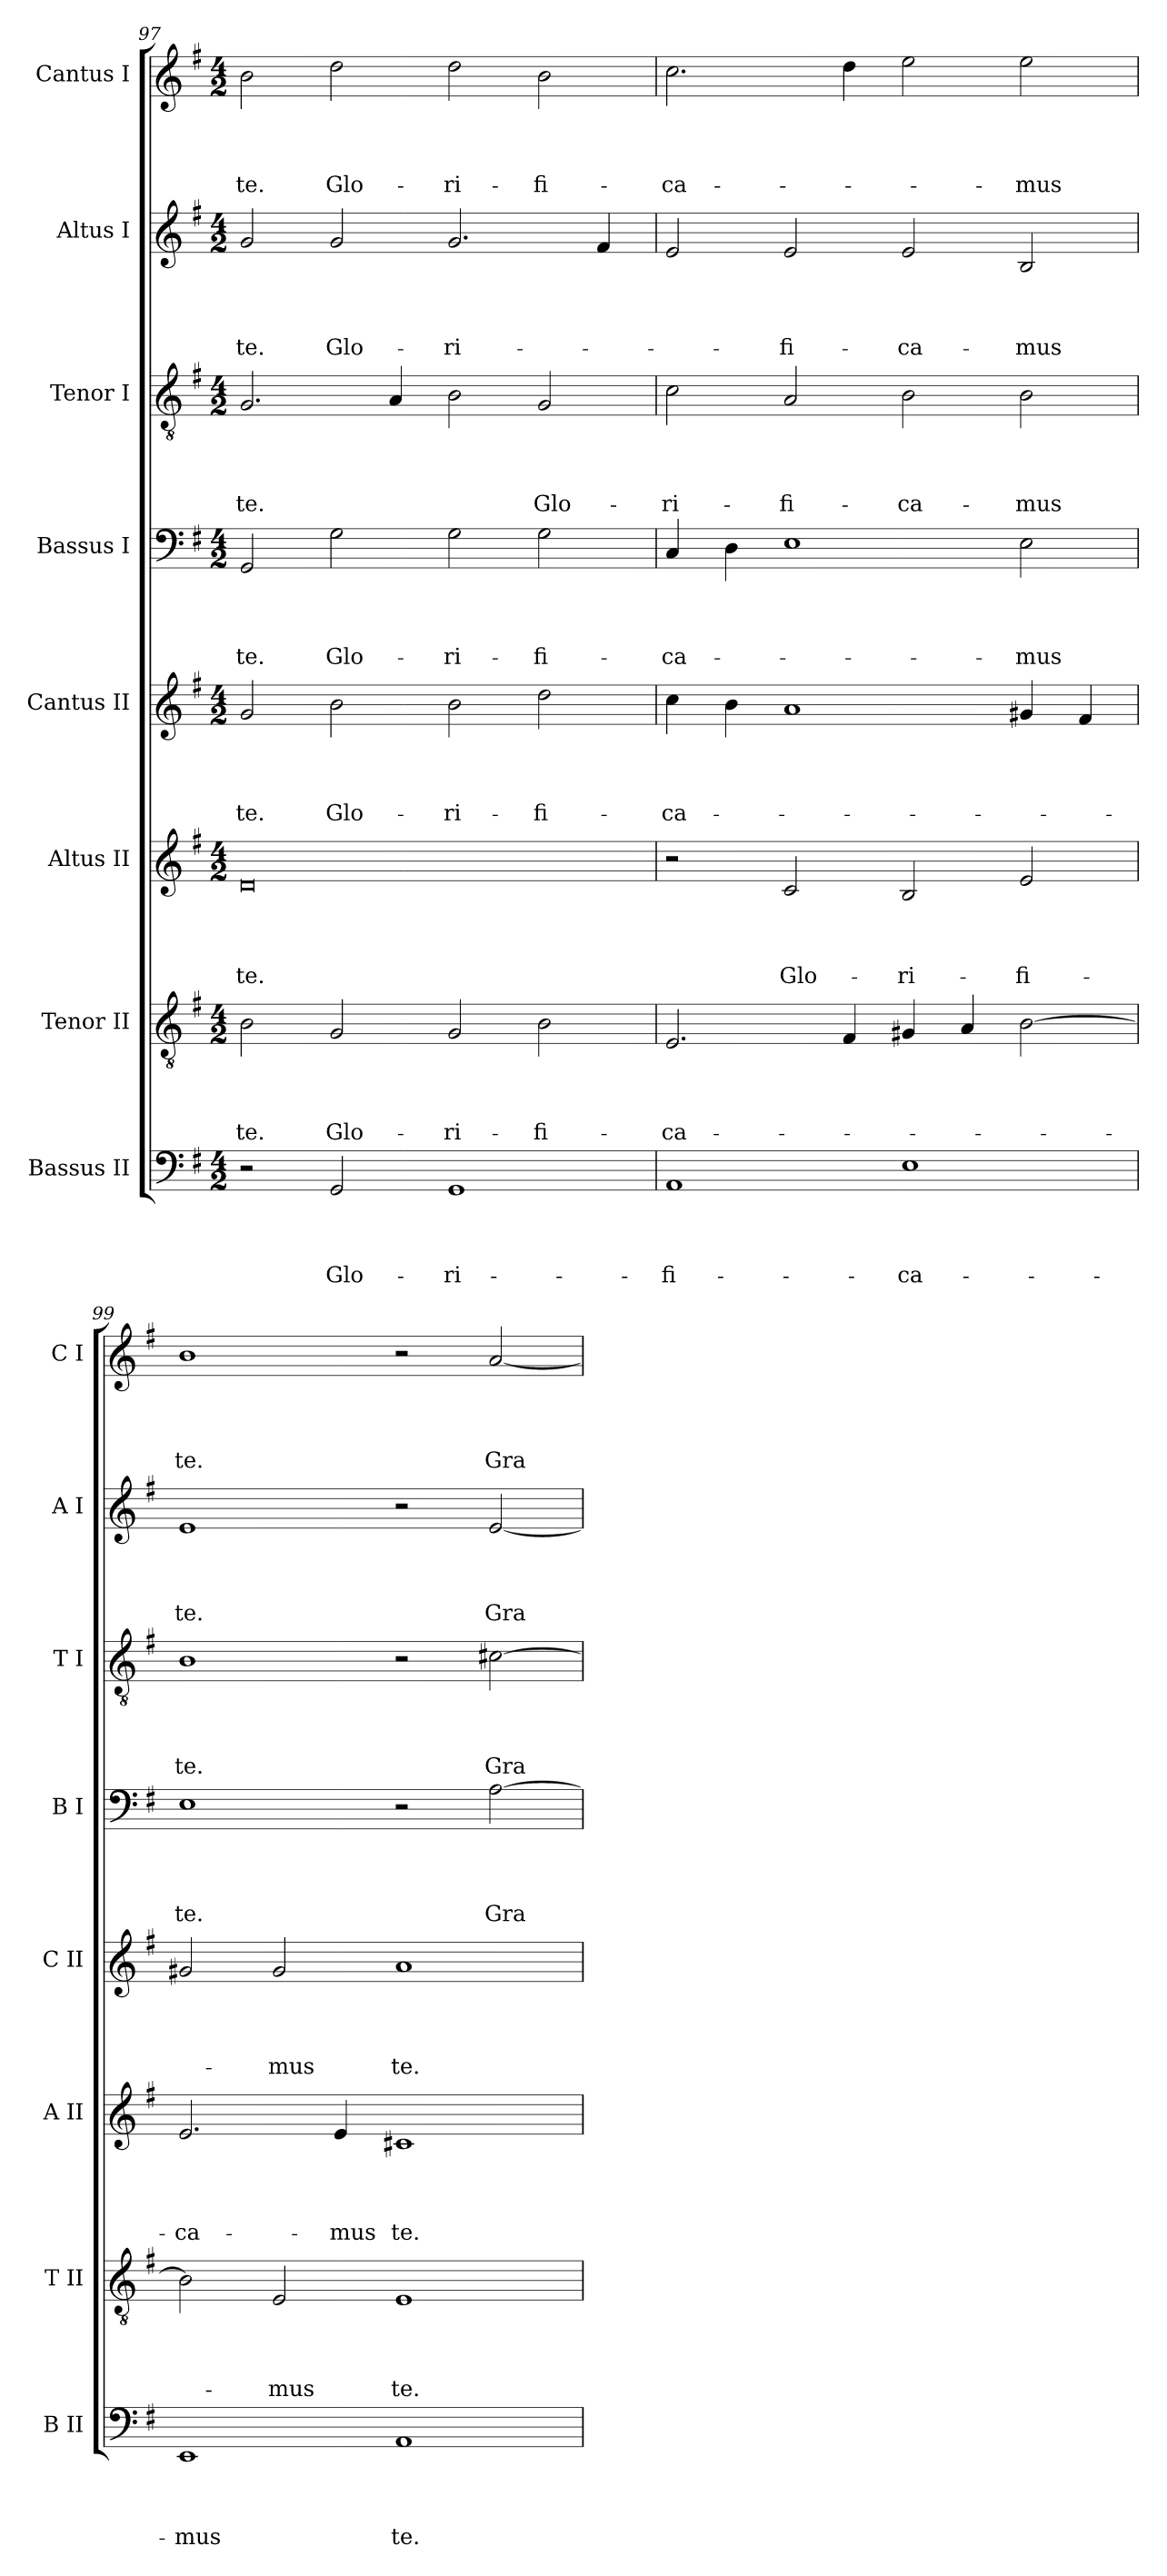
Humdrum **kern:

**kern	**text	**text	**text	**text	**kern	**text	**text	**text	**text	**kern	**text	**text	**text	**text	**kern	**text	**text	**text	**text	**kern	**text	**text	**text	**text	**kern	**text	**text	**text	**text	**kern	**text	**text	**text	**text	**kern	**text	**text	**text	**text
*part8	*part8	*part8	*part8	*part8	*part7	*part7	*part7	*part7	*part7	*part6	*part6	*part6	*part6	*part6	*part5	*part5	*part5	*part5	*part5	*part4	*part4	*part4	*part4	*part4	*part3	*part3	*part3	*part3	*part3	*part2	*part2	*part2	*part2	*part2	*part1	*part1	*part1	*part1	*part1
*staff8	*staff8	*staff8	*staff8	*staff8	*staff7	*staff7	*staff7	*staff7	*staff7	*staff6	*staff6	*staff6	*staff6	*staff6	*staff5	*staff5	*staff5	*staff5	*staff5	*staff4	*staff4	*staff4	*staff4	*staff4	*staff3	*staff3	*staff3	*staff3	*staff3	*staff2	*staff2	*staff2	*staff2	*staff2	*staff1	*staff1	*staff1	*staff1	*staff1
*I"Bassus II	*	*	*	*	*I"Tenor II	*	*	*	*	*I"Altus II	*	*	*	*	*I"Cantus II	*	*	*	*	*I"Bassus I	*	*	*	*	*I"Tenor I	*	*	*	*	*I"Altus I	*	*	*	*	*I"Cantus I	*	*	*	*
*I'B II	*	*	*	*	*I'T II	*	*	*	*	*I'A II	*	*	*	*	*I'C II	*	*	*	*	*I'B I	*	*	*	*	*I'T I	*	*	*	*	*I'A I	*	*	*	*	*I'C I	*	*	*	*
*clefF4	*	*	*	*	*clefGv2	*	*	*	*	*clefG2	*	*	*	*	*clefG2	*	*	*	*	*clefF4	*	*	*	*	*clefGv2	*	*	*	*	*clefG2	*	*	*	*	*clefG2	*	*	*	*
*k[f#]	*	*	*	*	*k[f#]	*	*	*	*	*k[f#]	*	*	*	*	*k[f#]	*	*	*	*	*k[f#]	*	*	*	*	*k[f#]	*	*	*	*	*k[f#]	*	*	*	*	*k[f#]	*	*	*	*
*G:	*	*	*	*	*G:	*	*	*	*	*G:	*	*	*	*	*G:	*	*	*	*	*G:	*	*	*	*	*G:	*	*	*	*	*G:	*	*	*	*	*G:	*	*	*	*
*M4/2	*	*	*	*	*M4/2	*	*	*	*	*M4/2	*	*	*	*	*M4/2	*	*	*	*	*M4/2	*	*	*	*	*M4/2	*	*	*	*	*M4/2	*	*	*	*	*M4/2	*	*	*	*
=97	=97	=97	=97	=97	=97	=97	=97	=97	=97	=97	=97	=97	=97	=97	=97	=97	=97	=97	=97	=97	=97	=97	=97	=97	=97	=97	=97	=97	=97	=97	=97	=97	=97	=97	=97	=97	=97	=97	=97
!	!	!	!	!	!	!	!	!	!LO:LY:b	!	!	!	!	!	!	!	!	!	!	!	!	!	!	!	!	!	!	!	!	!	!	!	!	!	!	!	!	!	!
!	!	!	!	!	!	!	!	!	!	!	!	!	!	!LO:LY:b	!	!	!	!	!	!	!	!	!	!	!	!	!	!	!	!	!	!	!	!	!	!	!	!	!
!	!	!	!	!	!	!	!	!	!	!	!	!	!	!	!	!	!	!	!LO:LY:b	!	!	!	!	!	!	!	!	!	!	!	!	!	!	!	!	!	!	!	!
!	!	!	!	!	!	!	!	!	!	!	!	!	!	!	!	!	!	!	!	!	!	!	!	!LO:LY:b	!	!	!	!	!	!	!	!	!	!	!	!	!	!	!
!	!	!	!	!	!	!	!	!	!	!	!	!	!	!	!	!	!	!	!	!	!	!	!	!	!	!	!	!	!LO:LY:b	!	!	!	!	!	!	!	!	!	!
!	!	!	!	!	!	!	!	!	!	!	!	!	!	!	!	!	!	!	!	!	!	!	!	!	!	!	!	!	!	!	!	!	!	!LO:LY:b	!	!	!	!	!
!	!	!	!	!	!	!	!	!	!	!	!	!	!	!	!	!	!	!	!	!	!	!	!	!	!	!	!	!	!	!	!	!	!	!	!	!	!	!	!LO:LY:b
2r	.	.	.	.	2B\	.	.	.	te.	0d	.	.	.	te.	2g/	.	.	.	te.	2GG/	.	.	.	te.	2.G/	.	.	.	te.	2g/	.	.	.	te.	2b\	.	.	.	te.
!	!	!	!	!LO:LY:b	!	!	!	!	!	!	!	!	!	!	!	!	!	!	!	!	!	!	!	!	!	!	!	!	!	!	!	!	!	!	!	!	!	!	!
!	!	!	!	!	!	!	!	!	!LO:LY:b	!	!	!	!	!	!	!	!	!	!	!	!	!	!	!	!	!	!	!	!	!	!	!	!	!	!	!	!	!	!
!	!	!	!	!	!	!	!	!	!	!	!	!	!	!	!	!	!	!	!LO:LY:b	!	!	!	!	!	!	!	!	!	!	!	!	!	!	!	!	!	!	!	!
!	!	!	!	!	!	!	!	!	!	!	!	!	!	!	!	!	!	!	!	!	!	!	!	!LO:LY:b	!	!	!	!	!	!	!	!	!	!	!	!	!	!	!
!	!	!	!	!	!	!	!	!	!	!	!	!	!	!	!	!	!	!	!	!	!	!	!	!	!	!	!	!	!	!	!	!	!	!LO:LY:b	!	!	!	!	!
!	!	!	!	!	!	!	!	!	!	!	!	!	!	!	!	!	!	!	!	!	!	!	!	!	!	!	!	!	!	!	!	!	!	!	!	!	!	!	!LO:LY:b
2GG/	.	.	.	Glo-	2G/	.	.	.	Glo-	.	.	.	.	.	2b\	.	.	.	Glo-	2G\	.	.	.	Glo-	.	.	.	.	.	2g/	.	.	.	Glo-	2dd\	.	.	.	Glo-
.	.	.	.	.	.	.	.	.	.	.	.	.	.	.	.	.	.	.	.	.	.	.	.	.	4A/	.	.	.	.	.	.	.	.	.	.	.	.	.	.
!	!	!	!	!LO:LY:b	!	!	!	!	!	!	!	!	!	!	!	!	!	!	!	!	!	!	!	!	!	!	!	!	!	!	!	!	!	!	!	!	!	!	!
!	!	!	!	!	!	!	!	!	!LO:LY:b	!	!	!	!	!	!	!	!	!	!	!	!	!	!	!	!	!	!	!	!	!	!	!	!	!	!	!	!	!	!
!	!	!	!	!	!	!	!	!	!	!	!	!	!	!	!	!	!	!	!LO:LY:b	!	!	!	!	!	!	!	!	!	!	!	!	!	!	!	!	!	!	!	!
!	!	!	!	!	!	!	!	!	!	!	!	!	!	!	!	!	!	!	!	!	!	!	!	!LO:LY:b	!	!	!	!	!	!	!	!	!	!	!	!	!	!	!
!	!	!	!	!	!	!	!	!	!	!	!	!	!	!	!	!	!	!	!	!	!	!	!	!	!	!	!	!	!	!	!	!	!	!LO:LY:b	!	!	!	!	!
!	!	!	!	!	!	!	!	!	!	!	!	!	!	!	!	!	!	!	!	!	!	!	!	!	!	!	!	!	!	!	!	!	!	!	!	!	!	!	!LO:LY:b
1GG	.	.	.	-ri-	2G/	.	.	.	-ri-	.	.	.	.	.	2b\	.	.	.	-ri-	2G\	.	.	.	-ri-	2B\	.	.	.	.	2.g/	.	.	.	-ri-	2dd\	.	.	.	-ri-
!	!	!	!	!	!	!	!	!	!LO:LY:b	!	!	!	!	!	!	!	!	!	!	!	!	!	!	!	!	!	!	!	!	!	!	!	!	!	!	!	!	!	!
!	!	!	!	!	!	!	!	!	!	!	!	!	!	!	!	!	!	!	!LO:LY:b	!	!	!	!	!	!	!	!	!	!	!	!	!	!	!	!	!	!	!	!
!	!	!	!	!	!	!	!	!	!	!	!	!	!	!	!	!	!	!	!	!	!	!	!	!LO:LY:b	!	!	!	!	!	!	!	!	!	!	!	!	!	!	!
!	!	!	!	!	!	!	!	!	!	!	!	!	!	!	!	!	!	!	!	!	!	!	!	!	!	!	!	!	!LO:LY:b	!	!	!	!	!	!	!	!	!	!
!	!	!	!	!	!	!	!	!	!	!	!	!	!	!	!	!	!	!	!	!	!	!	!	!	!	!	!	!	!	!	!	!	!	!	!	!	!	!	!LO:LY:b
.	.	.	.	.	2B\	.	.	.	-fi-	.	.	.	.	.	2dd\	.	.	.	-fi-	2G\	.	.	.	-fi-	2G/	.	.	.	Glo-	.	.	.	.	.	2b\	.	.	.	-fi-
.	.	.	.	.	.	.	.	.	.	.	.	.	.	.	.	.	.	.	.	.	.	.	.	.	.	.	.	.	.	4f#/	.	.	.	.	.	.	.	.	.
!!LO:LB:g=z
=98	=98	=98	=98	=98	=98	=98	=98	=98	=98	=98	=98	=98	=98	=98	=98	=98	=98	=98	=98	=98	=98	=98	=98	=98	=98	=98	=98	=98	=98	=98	=98	=98	=98	=98	=98	=98	=98	=98	=98
!	!	!	!	!LO:LY:b	!	!	!	!	!	!	!	!	!	!	!	!	!	!	!	!	!	!	!	!	!	!	!	!	!	!	!	!	!	!	!	!	!	!	!
!	!	!	!	!	!	!	!	!	!LO:LY:b	!	!	!	!	!	!	!	!	!	!	!	!	!	!	!	!	!	!	!	!	!	!	!	!	!	!	!	!	!	!
!	!	!	!	!	!	!	!	!	!	!	!	!	!	!	!	!	!	!	!LO:LY:b	!	!	!	!	!	!	!	!	!	!	!	!	!	!	!	!	!	!	!	!
!	!	!	!	!	!	!	!	!	!	!	!	!	!	!	!	!	!	!	!	!	!	!	!	!LO:LY:b	!	!	!	!	!	!	!	!	!	!	!	!	!	!	!
!	!	!	!	!	!	!	!	!	!	!	!	!	!	!	!	!	!	!	!	!	!	!	!	!	!	!	!	!	!LO:LY:b	!	!	!	!	!	!	!	!	!	!
!	!	!	!	!	!	!	!	!	!	!	!	!	!	!	!	!	!	!	!	!	!	!	!	!	!	!	!	!	!	!	!	!	!	!	!	!	!	!	!LO:LY:b
1AA	.	.	.	-fi-	2.E/	.	.	.	-ca-	2r	.	.	.	.	4cc\	.	.	.	-ca-	4C/	.	.	.	-ca-	2c\	.	.	.	-ri-	2e/	.	.	.	.	2.cc\	.	.	.	-ca-
.	.	.	.	.	.	.	.	.	.	.	.	.	.	.	4b\	.	.	.	.	4D\	.	.	.	.	.	.	.	.	.	.	.	.	.	.	.	.	.	.	.
!	!	!	!	!	!	!	!	!	!	!	!	!	!	!LO:LY:b	!	!	!	!	!	!	!	!	!	!	!	!	!	!	!	!	!	!	!	!	!	!	!	!	!
!	!	!	!	!	!	!	!	!	!	!	!	!	!	!	!	!	!	!	!	!	!	!	!	!	!	!	!	!	!LO:LY:b	!	!	!	!	!	!	!	!	!	!
!	!	!	!	!	!	!	!	!	!	!	!	!	!	!	!	!	!	!	!	!	!	!	!	!	!	!	!	!	!	!	!	!	!	!LO:LY:b	!	!	!	!	!
.	.	.	.	.	.	.	.	.	.	2c/	.	.	.	Glo-	1a	.	.	.	.	1E	.	.	.	.	2A/	.	.	.	-fi-	2e/	.	.	.	-fi-	.	.	.	.	.
.	.	.	.	.	4F#/	.	.	.	.	.	.	.	.	.	.	.	.	.	.	.	.	.	.	.	.	.	.	.	.	.	.	.	.	.	4dd\	.	.	.	.
!	!	!	!	!LO:LY:b	!	!	!	!	!	!	!	!	!	!	!	!	!	!	!	!	!	!	!	!	!	!	!	!	!	!	!	!	!	!	!	!	!	!	!
!	!	!	!	!	!	!	!	!	!	!	!	!	!	!LO:LY:b	!	!	!	!	!	!	!	!	!	!	!	!	!	!	!	!	!	!	!	!	!	!	!	!	!
!	!	!	!	!	!	!	!	!	!	!	!	!	!	!	!	!	!	!	!	!	!	!	!	!	!	!	!	!	!LO:LY:b	!	!	!	!	!	!	!	!	!	!
!	!	!	!	!	!	!	!	!	!	!	!	!	!	!	!	!	!	!	!	!	!	!	!	!	!	!	!	!	!	!	!	!	!	!LO:LY:b	!	!	!	!	!
1E	.	.	.	-ca-	4G#X/	.	.	.	.	2B/	.	.	.	-ri-	.	.	.	.	.	.	.	.	.	.	2B\	.	.	.	-ca-	2e/	.	.	.	-ca-	2ee\	.	.	.	.
.	.	.	.	.	4A/	.	.	.	.	.	.	.	.	.	.	.	.	.	.	.	.	.	.	.	.	.	.	.	.	.	.	.	.	.	.	.	.	.	.
!	!	!	!	!	!	!	!	!	!	!	!	!	!	!LO:LY:b	!	!	!	!	!	!	!	!	!	!	!	!	!	!	!	!	!	!	!	!	!	!	!	!	!
!	!	!	!	!	!	!	!	!	!	!	!	!	!	!	!	!	!	!	!	!	!	!	!	!LO:LY:b	!	!	!	!	!	!	!	!	!	!	!	!	!	!	!
!	!	!	!	!	!	!	!	!	!	!	!	!	!	!	!	!	!	!	!	!	!	!	!	!	!	!	!	!	!LO:LY:b	!	!	!	!	!	!	!	!	!	!
!	!	!	!	!	!	!	!	!	!	!	!	!	!	!	!	!	!	!	!	!	!	!	!	!	!	!	!	!	!	!	!	!	!	!LO:LY:b	!	!	!	!	!
!	!	!	!	!	!	!	!	!	!	!	!	!	!	!	!	!	!	!	!	!	!	!	!	!	!	!	!	!	!	!	!	!	!	!	!	!	!	!	!LO:LY:b
.	.	.	.	.	[2B\	.	.	.	.	2e/	.	.	.	-fi-	4g#X/	.	.	.	.	2E\	.	.	.	-mus	2B\	.	.	.	-mus	2B/	.	.	.	-mus	2ee\	.	.	.	-mus
.	.	.	.	.	.	.	.	.	.	.	.	.	.	.	4f#/	.	.	.	.	.	.	.	.	.	.	.	.	.	.	.	.	.	.	.	.	.	.	.	.
=99	=99	=99	=99	=99	=99	=99	=99	=99	=99	=99	=99	=99	=99	=99	=99	=99	=99	=99	=99	=99	=99	=99	=99	=99	=99	=99	=99	=99	=99	=99	=99	=99	=99	=99	=99	=99	=99	=99	=99
!	!	!	!	!LO:LY:b	!	!	!	!	!	!	!	!	!	!	!	!	!	!	!	!	!	!	!	!	!	!	!	!	!	!	!	!	!	!	!	!	!	!	!
!	!	!	!	!	!	!	!	!	!	!	!	!	!	!LO:LY:b	!	!	!	!	!	!	!	!	!	!	!	!	!	!	!	!	!	!	!	!	!	!	!	!	!
!	!	!	!	!	!	!	!	!	!	!	!	!	!	!	!	!	!	!	!	!	!	!	!	!LO:LY:b	!	!	!	!	!	!	!	!	!	!	!	!	!	!	!
!	!	!	!	!	!	!	!	!	!	!	!	!	!	!	!	!	!	!	!	!	!	!	!	!	!	!	!	!	!LO:LY:b	!	!	!	!	!	!	!	!	!	!
!	!	!	!	!	!	!	!	!	!	!	!	!	!	!	!	!	!	!	!	!	!	!	!	!	!	!	!	!	!	!	!	!	!	!LO:LY:b	!	!	!	!	!
!	!	!	!	!	!	!	!	!	!	!	!	!	!	!	!	!	!	!	!	!	!	!	!	!	!	!	!	!	!	!	!	!	!	!	!	!	!	!	!LO:LY:b
1EE	.	.	.	-mus	2B\]	.	.	.	.	2.e/	.	.	.	-ca-	2g#X/	.	.	.	.	1E	.	.	.	te.	1B	.	.	.	te.	1e	.	.	.	te.	1b	.	.	.	te.
!	!	!	!	!	!	!	!	!	!LO:LY:b	!	!	!	!	!	!	!	!	!	!	!	!	!	!	!	!	!	!	!	!	!	!	!	!	!	!	!	!	!	!
!	!	!	!	!	!	!	!	!	!	!	!	!	!	!	!	!	!	!	!LO:LY:b	!	!	!	!	!	!	!	!	!	!	!	!	!	!	!	!	!	!	!	!
.	.	.	.	.	2E/	.	.	.	-mus	.	.	.	.	.	2g#/	.	.	.	-mus	.	.	.	.	.	.	.	.	.	.	.	.	.	.	.	.	.	.	.	.
!	!	!	!	!	!	!	!	!	!	!	!	!	!	!LO:LY:b	!	!	!	!	!	!	!	!	!	!	!	!	!	!	!	!	!	!	!	!	!	!	!	!	!
.	.	.	.	.	.	.	.	.	.	4e/	.	.	.	-mus	.	.	.	.	.	.	.	.	.	.	.	.	.	.	.	.	.	.	.	.	.	.	.	.	.
!	!	!	!	!LO:LY:b	!	!	!	!	!	!	!	!	!	!	!	!	!	!	!	!	!	!	!	!	!	!	!	!	!	!	!	!	!	!	!	!	!	!	!
!	!	!	!	!	!	!	!	!	!LO:LY:b	!	!	!	!	!	!	!	!	!	!	!	!	!	!	!	!	!	!	!	!	!	!	!	!	!	!	!	!	!	!
!	!	!	!	!	!	!	!	!	!	!	!	!	!	!LO:LY:b	!	!	!	!	!	!	!	!	!	!	!	!	!	!	!	!	!	!	!	!	!	!	!	!	!
!	!	!	!	!	!	!	!	!	!	!	!	!	!	!	!	!	!	!	!LO:LY:b	!	!	!	!	!	!	!	!	!	!	!	!	!	!	!	!	!	!	!	!
1AA	.	.	.	te.	1E	.	.	.	te.	1c#X	.	.	.	te.	1a	.	.	.	te.	2r	.	.	.	.	2r	.	.	.	.	2r	.	.	.	.	2r	.	.	.	.
!	!	!	!	!	!	!	!	!	!	!	!	!	!	!	!	!	!	!	!	!	!	!	!	!LO:LY:b	!	!	!	!	!	!	!	!	!	!	!	!	!	!	!
!	!	!	!	!	!	!	!	!	!	!	!	!	!	!	!	!	!	!	!	!	!	!	!	!	!	!	!	!	!LO:LY:b	!	!	!	!	!	!	!	!	!	!
!	!	!	!	!	!	!	!	!	!	!	!	!	!	!	!	!	!	!	!	!	!	!	!	!	!	!	!	!	!	!	!	!	!	!LO:LY:b	!	!	!	!	!
!	!	!	!	!	!	!	!	!	!	!	!	!	!	!	!	!	!	!	!	!	!	!	!	!	!	!	!	!	!	!	!	!	!	!	!	!	!	!	!LO:LY:b
.	.	.	.	.	.	.	.	.	.	.	.	.	.	.	.	.	.	.	.	[2A\	.	.	.	Gra-	[2c#X\	.	.	.	Gra-	[2e/	.	.	.	Gra-	[2a/	.	.	.	Gra-
=	=	=	=	=	=	=	=	=	=	=	=	=	=	=	=	=	=	=	=	=	=	=	=	=	=	=	=	=	=	=	=	=	=	=	=	=	=	=	=
*-	*-	*-	*-	*-	*-	*-	*-	*-	*-	*-	*-	*-	*-	*-	*-	*-	*-	*-	*-	*-	*-	*-	*-	*-	*-	*-	*-	*-	*-	*-	*-	*-	*-	*-	*-	*-	*-	*-	*-
